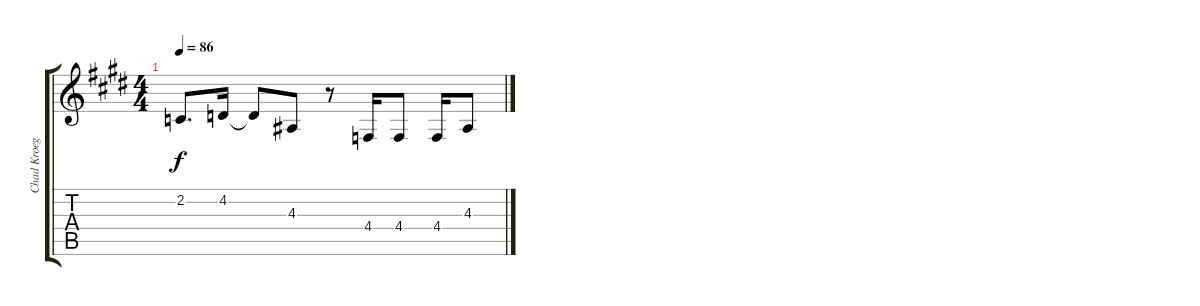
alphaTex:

\track ("Chad Kroeger (Voice)" "Chad Kroeg") {instrument tenorsax}
\staff {score tabs}
\tuning (Eb4 Bb3 Gb3 Db3 Ab2 Eb2) {hide}
\ts (4 4)
\tempo 86
\clef g2
\ks e
2.2.8{d dy f} 4.2.16 4.2{t}.8 4.3.8 r.8 4.4.16 4.4.8 4.4.16 4.3.8
